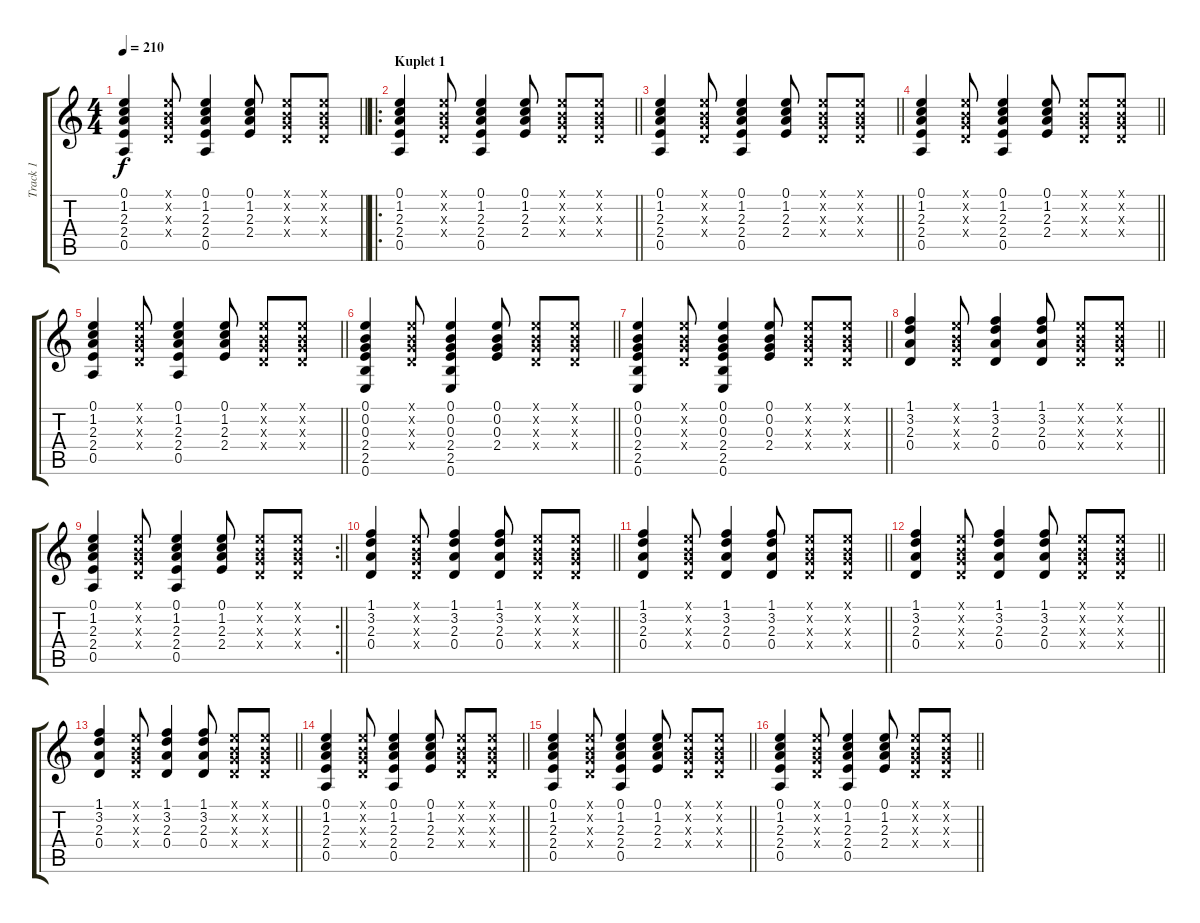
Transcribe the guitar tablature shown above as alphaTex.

\track ("Track 1" "Track 1") {instrument acousticguitarsteel}
\staff {score tabs}
\tuning (E4 B3 G3 D3 A2 E2) {hide}
\ts (4 4)
\tempo 210
\clef g2
\barLineRight lightlight
\ks c
(0.1 1.2 2.3 2.4 0.5).4{dy f} (0.1{x} 0.2{x} 0.3{x} 0.4{x}).8 (0.1 1.2 2.3 2.4 0.5).4 (0.1 1.2 2.3 2.4).8 (0.1{x} 0.2{x} 0.3{x} 0.4{x}).8 (0.1{x} 0.2{x} 0.3{x} 0.4{x}).8 |
\ro
\section ("" "Kuplet 1")
\barLineRight lightlight
(0.1 1.2 2.3 2.4 0.5).4 (0.1{x} 0.2{x} 0.3{x} 0.4{x}).8 (0.1 1.2 2.3 2.4 0.5).4 (0.1 1.2 2.3 2.4).8 (0.1{x} 0.2{x} 0.3{x} 0.4{x}).8 (0.1{x} 0.2{x} 0.3{x} 0.4{x}).8 |
\barLineRight lightlight
(0.1 1.2 2.3 2.4 0.5).4 (0.1{x} 0.2{x} 0.3{x} 0.4{x}).8 (0.1 1.2 2.3 2.4 0.5).4 (0.1 1.2 2.3 2.4).8 (0.1{x} 0.2{x} 0.3{x} 0.4{x}).8 (0.1{x} 0.2{x} 0.3{x} 0.4{x}).8 |
\barLineRight lightlight
(0.1 1.2 2.3 2.4 0.5).4 (0.1{x} 0.2{x} 0.3{x} 0.4{x}).8 (0.1 1.2 2.3 2.4 0.5).4 (0.1 1.2 2.3 2.4).8 (0.1{x} 0.2{x} 0.3{x} 0.4{x}).8 (0.1{x} 0.2{x} 0.3{x} 0.4{x}).8 |
\barLineRight lightlight
(0.1 1.2 2.3 2.4 0.5).4 (0.1{x} 0.2{x} 0.3{x} 0.4{x}).8 (0.1 1.2 2.3 2.4 0.5).4 (0.1 1.2 2.3 2.4).8 (0.1{x} 0.2{x} 0.3{x} 0.4{x}).8 (0.1{x} 0.2{x} 0.3{x} 0.4{x}).8 |
\barLineRight lightlight
(0.1 0.2 0.3 2.4 2.5 0.6).4 (0.1{x} 0.2{x} 0.3{x} 0.4{x}).8 (0.1 0.2 0.3 2.4 2.5 0.6).4 (0.1 0.2 0.3 2.4).8 (0.1{x} 0.2{x} 0.3{x} 0.4{x}).8 (0.1{x} 0.2{x} 0.3{x} 0.4{x}).8 |
\barLineRight lightlight
(0.1 0.2 0.3 2.4 2.5 0.6).4 (0.1{x} 0.2{x} 0.3{x} 0.4{x}).8 (0.1 0.2 0.3 2.4 2.5 0.6).4 (0.1 0.2 0.3 2.4).8 (0.1{x} 0.2{x} 0.3{x} 0.4{x}).8 (0.1{x} 0.2{x} 0.3{x} 0.4{x}).8 |
\barLineRight lightlight
(1.1 3.2 2.3 0.4).4 (0.1{x} 0.2{x} 0.3{x} 0.4{x}).8 (1.1 3.2 2.3 0.4).4 (1.1 3.2 2.3 0.4).8 (0.1{x} 0.2{x} 0.3{x} 0.4{x}).8 (0.1{x} 0.2{x} 0.3{x} 0.4{x}).8 |
\rc 2
\barLineRight lightlight
(0.1 1.2 2.3 2.4 0.5).4 (0.1{x} 0.2{x} 0.3{x} 0.4{x}).8 (0.1 1.2 2.3 2.4 0.5).4 (0.1 1.2 2.3 2.4).8 (0.1{x} 0.2{x} 0.3{x} 0.4{x}).8 (0.1{x} 0.2{x} 0.3{x} 0.4{x}).8 |
\barLineRight lightlight
(1.1 3.2 2.3 0.4).4 (0.1{x} 0.2{x} 0.3{x} 0.4{x}).8 (1.1 3.2 2.3 0.4).4 (1.1 3.2 2.3 0.4).8 (0.1{x} 0.2{x} 0.3{x} 0.4{x}).8 (0.1{x} 0.2{x} 0.3{x} 0.4{x}).8 |
\barLineRight lightlight
(1.1 3.2 2.3 0.4).4 (0.1{x} 0.2{x} 0.3{x} 0.4{x}).8 (1.1 3.2 2.3 0.4).4 (1.1 3.2 2.3 0.4).8 (0.1{x} 0.2{x} 0.3{x} 0.4{x}).8 (0.1{x} 0.2{x} 0.3{x} 0.4{x}).8 |
\barLineRight lightlight
(1.1 3.2 2.3 0.4).4 (0.1{x} 0.2{x} 0.3{x} 0.4{x}).8 (1.1 3.2 2.3 0.4).4 (1.1 3.2 2.3 0.4).8 (0.1{x} 0.2{x} 0.3{x} 0.4{x}).8 (0.1{x} 0.2{x} 0.3{x} 0.4{x}).8 |
\barLineRight lightlight
(1.1 3.2 2.3 0.4).4 (0.1{x} 0.2{x} 0.3{x} 0.4{x}).8 (1.1 3.2 2.3 0.4).4 (1.1 3.2 2.3 0.4).8 (0.1{x} 0.2{x} 0.3{x} 0.4{x}).8 (0.1{x} 0.2{x} 0.3{x} 0.4{x}).8 |
\barLineRight lightlight
(0.1 1.2 2.3 2.4 0.5).4 (0.1{x} 0.2{x} 0.3{x} 0.4{x}).8 (0.1 1.2 2.3 2.4 0.5).4 (0.1 1.2 2.3 2.4).8 (0.1{x} 0.2{x} 0.3{x} 0.4{x}).8 (0.1{x} 0.2{x} 0.3{x} 0.4{x}).8 |
\barLineRight lightlight
(0.1 1.2 2.3 2.4 0.5).4 (0.1{x} 0.2{x} 0.3{x} 0.4{x}).8 (0.1 1.2 2.3 2.4 0.5).4 (0.1 1.2 2.3 2.4).8 (0.1{x} 0.2{x} 0.3{x} 0.4{x}).8 (0.1{x} 0.2{x} 0.3{x} 0.4{x}).8 |
\barLineRight lightlight
(0.1 1.2 2.3 2.4 0.5).4 (0.1{x} 0.2{x} 0.3{x} 0.4{x}).8 (0.1 1.2 2.3 2.4 0.5).4 (0.1 1.2 2.3 2.4).8 (0.1{x} 0.2{x} 0.3{x} 0.4{x}).8 (0.1{x} 0.2{x} 0.3{x} 0.4{x}).8
